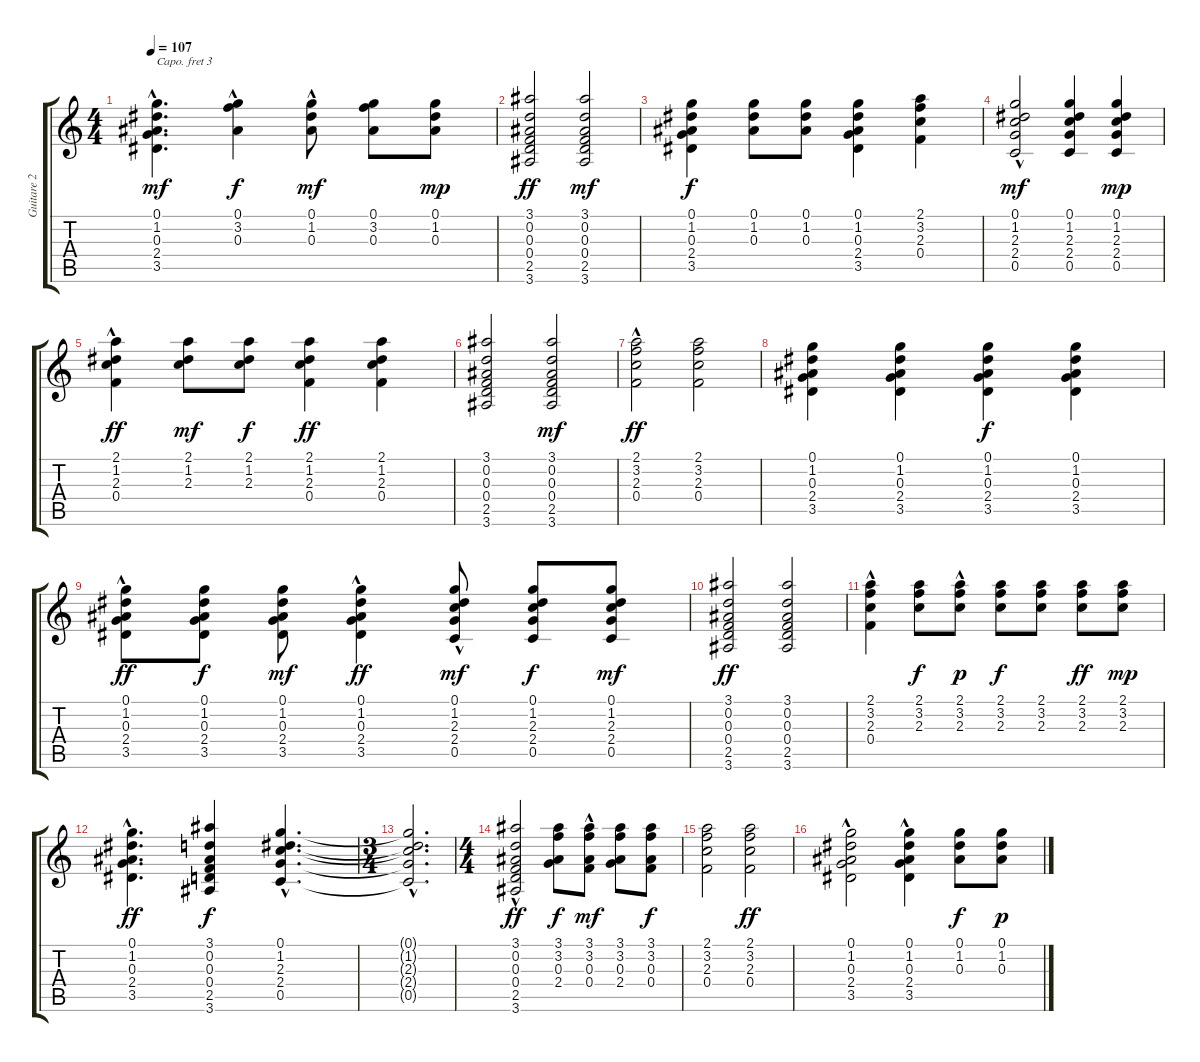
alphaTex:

\track ("Guitare 2" "Guitare 2") {instrument acousticguitarnylon}
\staff {score tabs}
\capo 3
\tuning (E4 B3 G3 D3 A2 E2) {hide}
\ts (4 4)
\tempo 107
\clef g2
\ks c
(0.1 1.2{hac} 0.3{hac} 2.4{hac} 3.5{hac}).4{d dy mf} (0.1 3.2{hac} 0.3).4{dy f} (0.1{hac} 1.2 0.3).8{dy mf} (0.1 3.2 0.3).8 (0.1 1.2 0.3).8{dy mp} |
(3.1 0.2 0.3 0.4 2.5 3.6).2{dy ff} (3.1 0.2 0.3 0.4 2.5 3.6).2{dy mf} |
(0.1 1.2 0.3 2.4 3.5).4{dy f} (0.1 1.2 0.3).8 (0.1 1.2 0.3).8 (0.1 1.2 0.3 2.4 3.5).4 (2.1 3.2 2.3 0.4).4 |
(0.1 1.2 2.3 2.4{hac} 0.5).2{dy mf} (0.1 1.2 2.3 2.4 0.5).4 (0.1 1.2 2.3 2.4 0.5).4{dy mp} |
(2.1 1.2{hac} 2.3 0.4).4{dy ff} (2.1 1.2 2.3).8{dy mf} (2.1 1.2 2.3).8{dy f} (2.1 1.2 2.3 0.4).4{dy ff} (2.1 1.2 2.3 0.4).4 |
(3.1 0.2 0.3 0.4 2.5 3.6).2 (3.1 0.2 0.3 0.4 2.5 3.6).2{dy mf} |
(2.1{hac} 3.2{hac} 2.3 0.4).2{dy ff} (2.1 3.2 2.3 0.4).2 |
(0.1 1.2 0.3 2.4 3.5).4 (0.1 1.2 0.3 2.4 3.5).4 (0.1 1.2 0.3 2.4 3.5).4{dy f} (0.1 1.2 0.3 2.4 3.5).4 |
(0.1{hac} 1.2{hac} 0.3 2.4 3.5).8{dy ff} (0.1 1.2 0.3 2.4 3.5).8{dy f} (0.1 1.2 0.3 2.4 3.5).8{dy mf} (0.1 1.2 0.3{hac} 2.4 3.5).4{dy ff} (0.1{hac} 1.2 2.3 2.4 0.5).8{dy mf} (0.1 1.2 2.3 2.4 0.5).8{dy f} (0.1 1.2 2.3 2.4 0.5).8{dy mf} |
(3.1 0.2 0.3 0.4 2.5 3.6).2{dy ff} (3.1 0.2 0.3 0.4 2.5 3.6).2 |
(2.1 3.2{hac} 2.3 0.4).4 (2.1 3.2 2.3).8{dy f} (2.1 3.2{hac} 2.3).8{dy p} (2.1 3.2 2.3).8{dy f} (2.1 3.2 2.3).8 (2.1 3.2 2.3).8{dy ff} (2.1 3.2 2.3).8{dy mp} |
(0.1{hac} 1.2{hac} 0.3{hac} 2.4{hac} 3.5{hac}).4{d dy ff} (3.1 0.2 0.3 0.4 2.5 3.6).4{dy f} (0.1{hac} 1.2{hac} 2.3{hac} 2.4{hac} 0.5{hac}).4{d} |
\ts (3 4)
(0.1{hac t} 1.2{hac t} 2.3{hac t} 2.4{hac t} 0.5{hac t}).2{d} |
\ts (4 4)
(3.1 0.2 0.3 0.4{hac} 2.5 3.6).2{dy ff} (3.1 3.2 0.3 2.4).8{dy f} (3.1 3.2{hac} 0.3 0.4).8{dy mf} (3.1 3.2 0.3 2.4).8 (3.1 3.2 0.3 0.4).8{dy f} |
(2.1 3.2 2.3 0.4).2 (2.1 3.2 2.3 0.4).2{dy ff} |
(0.1{hac} 1.2{hac} 0.3 2.4 3.5).2 (0.1 1.2 0.3{hac} 2.4 3.5).4 (0.1 1.2 0.3).8{dy f} (0.1 1.2 0.3).8{dy p}
